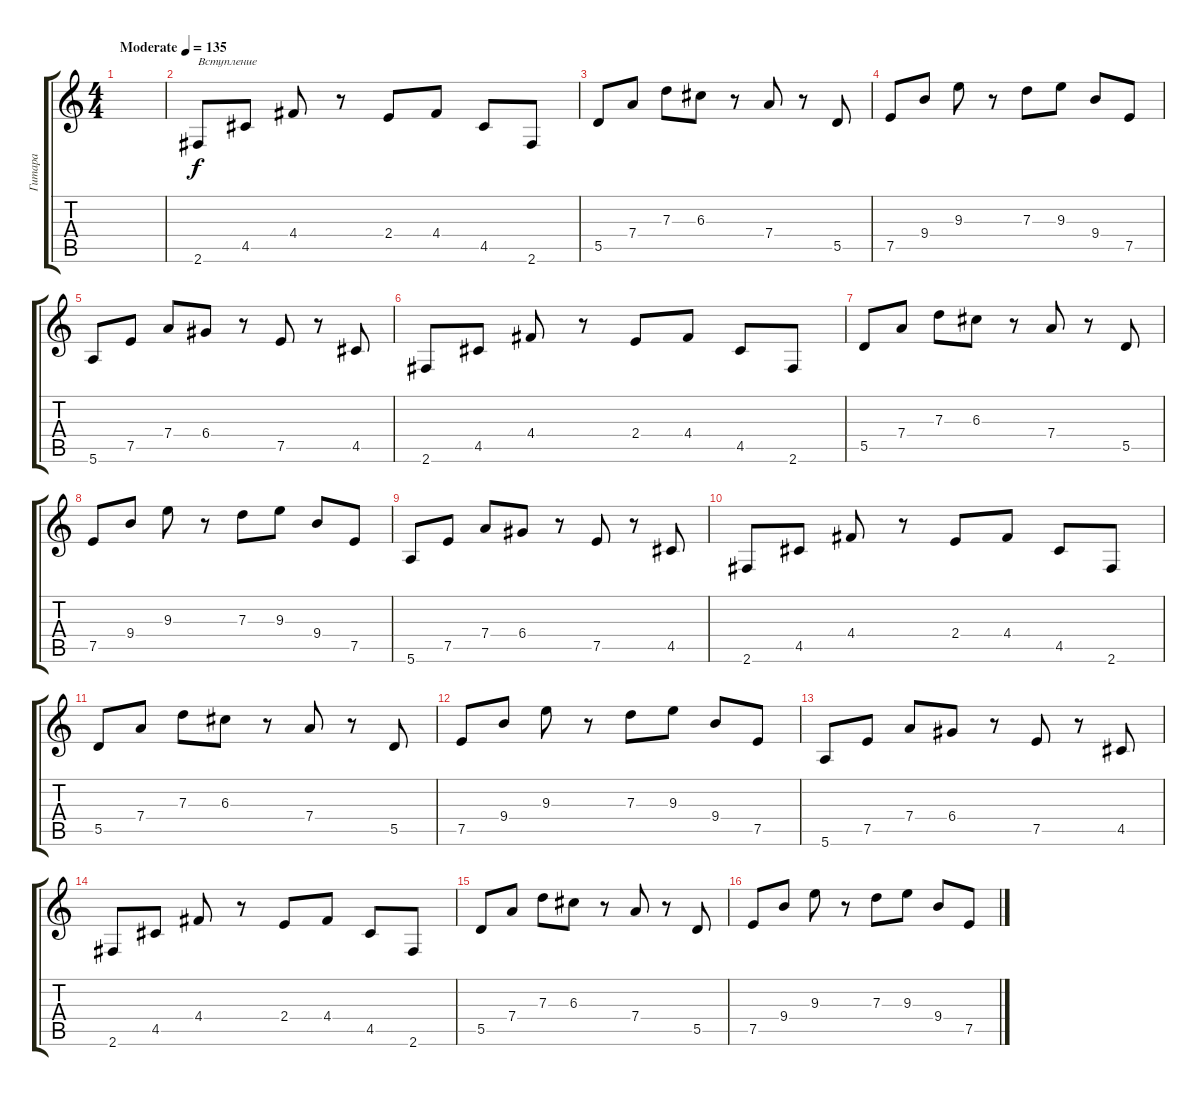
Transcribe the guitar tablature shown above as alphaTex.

\track ("Гитара" "Гитара") {instrument electricguitarclean}
\staff {score tabs}
\tuning (E4 B3 G3 D3 A2 E2) {hide}
\ts (4 4)
\tempo (135 "Moderate")
\clef g2
\ks c
|
2.6.8{txt "Вступление"} 4.5.8 4.4.8 r.8 2.4.8 4.4.8 4.5.8 2.6.8 |
5.5.8 7.4.8 7.3.8 6.3.8 r.8 7.4.8 r.8 5.5.8 |
7.5.8 9.4.8 9.3.8 r.8 7.3.8 9.3.8 9.4.8 7.5.8 |
5.6.8 7.5.8 7.4.8 6.4.8 r.8 7.5.8 r.8 4.5.8 |
2.6.8 4.5.8 4.4.8 r.8 2.4.8 4.4.8 4.5.8 2.6.8 |
5.5.8 7.4.8 7.3.8 6.3.8 r.8 7.4.8 r.8 5.5.8 |
7.5.8 9.4.8 9.3.8 r.8 7.3.8 9.3.8 9.4.8 7.5.8 |
5.6.8 7.5.8 7.4.8 6.4.8 r.8 7.5.8 r.8 4.5.8 |
2.6.8 4.5.8 4.4.8 r.8 2.4.8 4.4.8 4.5.8 2.6.8 |
5.5.8 7.4.8 7.3.8 6.3.8 r.8 7.4.8 r.8 5.5.8 |
7.5.8 9.4.8 9.3.8 r.8 7.3.8 9.3.8 9.4.8 7.5.8 |
5.6.8 7.5.8 7.4.8 6.4.8 r.8 7.5.8 r.8 4.5.8 |
2.6.8 4.5.8 4.4.8 r.8 2.4.8 4.4.8 4.5.8 2.6.8 |
5.5.8 7.4.8 7.3.8 6.3.8 r.8 7.4.8 r.8 5.5.8 |
7.5.8 9.4.8 9.3.8 r.8 7.3.8 9.3.8 9.4.8 7.5.8
